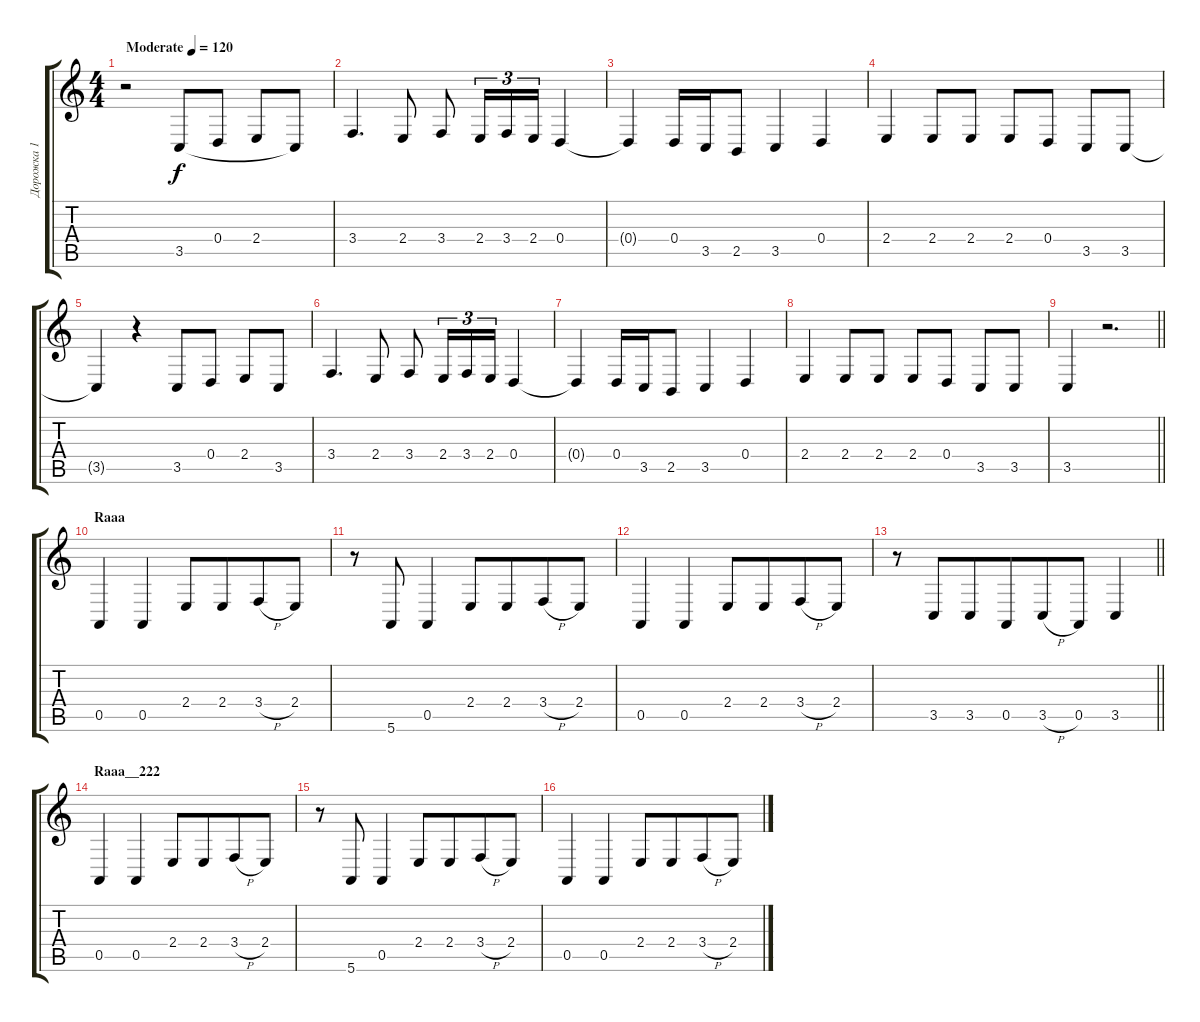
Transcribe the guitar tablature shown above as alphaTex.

\track ("Дорожка 1" "Дорожка 1") {solo instrument brightacousticpiano}
\staff {score tabs}
\tuning (E4 B3 G3 D3 A2 E2) {hide}
\ts (4 4)
\tempo (120 "Moderate")
\clef g2
\ks c
r.2{dy f instrument brightacousticpiano} 3.5.8 0.4.8 2.4.8 3.5{t}.8 |
3.4.4{d} 2.4.8 3.4.8 2.4.16{tu (3 2)} 3.4.16{tu (3 2)} 2.4.16{tu (3 2)} 0.4.4 |
0.4{t}.4 0.4.16 3.5.16 2.5.8 3.5.4 0.4.4 |
2.4.4 2.4.8 2.4.8 2.4.8 0.4.8 3.5.8 3.5.8 |
3.5{t}.4 r.4 3.5.8 0.4.8 2.4.8 3.5.8 |
3.4.4{d} 2.4.8 3.4.8 2.4.16{tu (3 2)} 3.4.16{tu (3 2)} 2.4.16{tu (3 2)} 0.4.4 |
0.4{t}.4 0.4.16 3.5.16 2.5.8 3.5.4 0.4.4 |
2.4.4 2.4.8 2.4.8 2.4.8 0.4.8 3.5.8 3.5.8 |
\barLineRight lightlight
3.5.4 r.2{d} |
\section ("" "Raaa")
0.5.4 0.5.4 2.4.8 2.4.8{beam merge} 3.4{h}.8 2.4.8 |
r.8 5.6.8 0.5.4 2.4.8 2.4.8{beam merge} 3.4{h}.8 2.4.8 |
0.5.4 0.5.4 2.4.8 2.4.8{beam merge} 3.4{h}.8 2.4.8 |
\barLineRight lightlight
r.8 3.5.8{beam merge} 3.5.8{beam merge} 0.5.8{beam merge} 3.5{h}.8{beam merge} 0.5.8 3.5.4 |
\section ("" "Raaa__222")
0.5.4 0.5.4 2.4.8 2.4.8{beam merge} 3.4{h}.8 2.4.8 |
r.8 5.6.8 0.5.4 2.4.8 2.4.8{beam merge} 3.4{h}.8 2.4.8 |
0.5.4 0.5.4 2.4.8 2.4.8{beam merge} 3.4{h}.8 2.4.8
